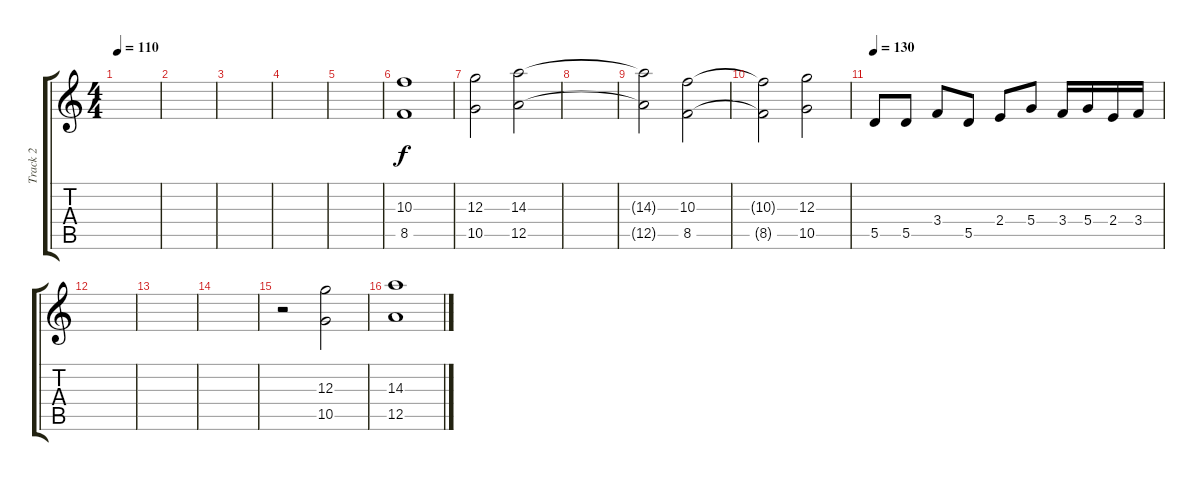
\track ("Track 2" "Track 2") {instrument distortionguitar}
\staff {score tabs}
\tuning (E4 B3 G3 D3 A2 D2) {hide}
\ts (4 4)
\tempo 110
\clef g2
\ks c
|
|
|
|
|
(10.3 8.5).1 |
(12.3 10.5).2 (14.3 12.5).2 |
|
(14.3{t} 12.5{t}).2 (10.3 8.5).2 |
(10.3{t} 8.5{t}).2 (12.3 10.5).2 |
\tempo 130
5.5.8 5.5.8 3.4.8 5.5.8 2.4.8 5.4.8 3.4.16 5.4.16 2.4.16 3.4.16 |
|
|
|
r.2 (12.3 10.5).2 |
(14.3 12.5).1
